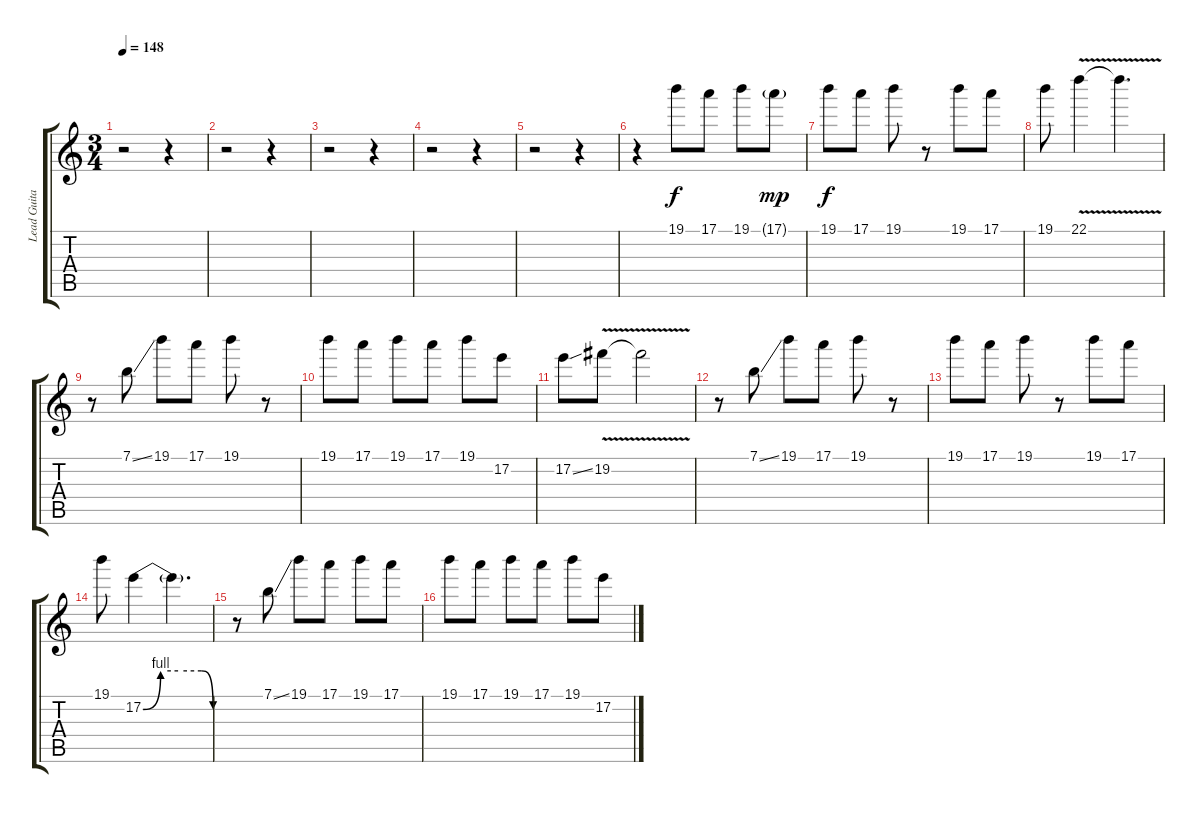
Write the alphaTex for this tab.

\track ("Lead Guitar 4" "Lead Guita") {instrument distortionguitar}
\staff {score tabs}
\tuning (E4 B3 G3 D3 A2 E2) {hide}
\ts (3 4)
\tempo 148
\clef g2
\ks c
r.2{dy f} r.4 |
r.2 r.4 |
r.2 r.4 |
r.2 r.4 |
r.2 r.4 |
r.4 19.1.8 17.1.8 19.1.8 17.1{g}.8{dy mp} |
19.1.8{dy f} 17.1.8 19.1.8 r.8 19.1.8 17.1.8 |
19.1.8 22.1{v}.4 22.1{t}.4{d} |
r.8 7.1{ss}.8 19.1.8 17.1.8 19.1.8 r.8 |
19.1.8 17.1.8 19.1.8 17.1.8 19.1.8 17.2.8 |
17.2{ss}.8 19.2{v}.8 19.2{t}.2 |
r.8 7.1{ss}.8 19.1.8 17.1.8 19.1.8 r.8 |
19.1.8 17.1.8 19.1.8 r.8 19.1.8 17.1.8 |
19.1.8 17.2{be (custom 0 0 15 4 30 4 50 4 60 0)}.4 17.2{t}.4{d} |
r.8 7.1{ss}.8 19.1.8 17.1.8 19.1.8 17.1.8 |
19.1.8 17.1.8 19.1.8 17.1.8 19.1.8 17.2.8
